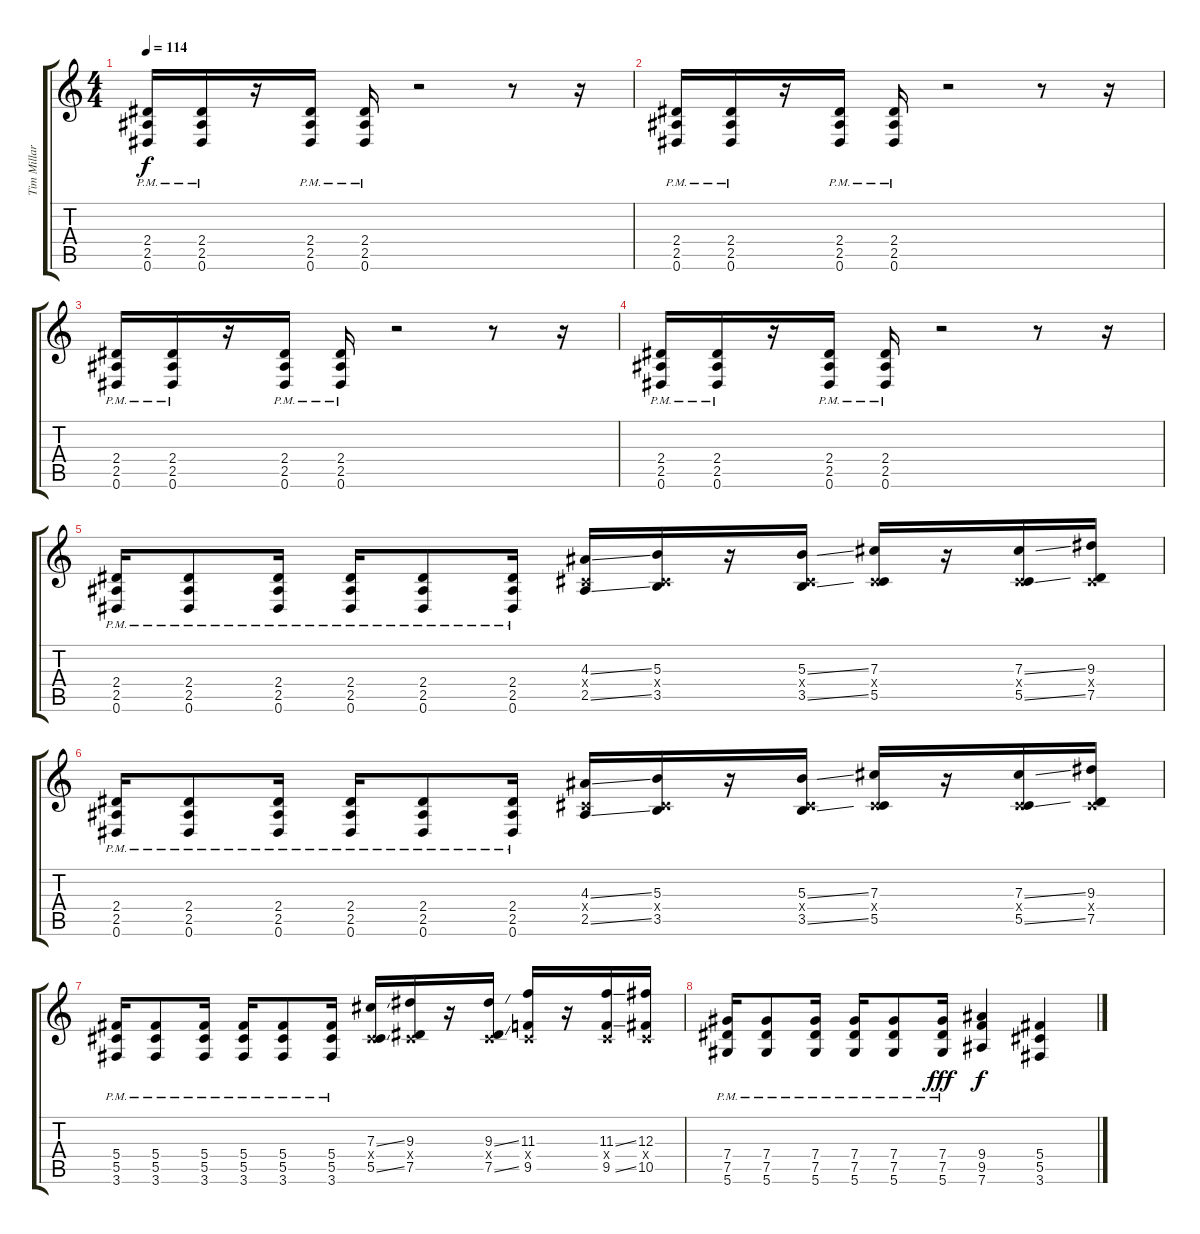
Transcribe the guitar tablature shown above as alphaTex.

\track ("Tim Millar" "Tim Millar") {instrument distortionguitar}
\staff {score tabs}
\tuning (Eb4 Bb3 Gb3 Db3 Ab2 Eb2) {hide}
\ts (4 4)
\tempo 114
\clef g2
\ks c
(2.4{pm} 2.5{pm} 0.6{pm}).16{dy f} (2.4{pm} 2.5{pm} 0.6{pm}).16 r.16 (2.4{pm} 2.5{pm} 0.6{pm}).16 (2.4{pm} 2.5{pm} 0.6{pm}).16 r.2 r.8 r.16 |
(2.4{pm} 2.5{pm} 0.6{pm}).16 (2.4{pm} 2.5{pm} 0.6{pm}).16 r.16 (2.4{pm} 2.5{pm} 0.6{pm}).16 (2.4{pm} 2.5{pm} 0.6{pm}).16 r.2 r.8 r.16 |
(2.4{pm} 2.5{pm} 0.6{pm}).16 (2.4{pm} 2.5{pm} 0.6{pm}).16 r.16 (2.4{pm} 2.5{pm} 0.6{pm}).16 (2.4{pm} 2.5{pm} 0.6{pm}).16 r.2 r.8 r.16 |
(2.4{pm} 2.5{pm} 0.6{pm}).16 (2.4{pm} 2.5{pm} 0.6{pm}).16 r.16 (2.4{pm} 2.5{pm} 0.6{pm}).16 (2.4{pm} 2.5{pm} 0.6{pm}).16 r.2 r.8 r.16 |
(2.4{pm} 2.5{pm} 0.6{pm}).16 (2.4{pm} 2.5{pm} 0.6{pm}).8 (2.4{pm} 2.5{pm} 0.6{pm}).16 (2.4{pm} 2.5{pm} 0.6{pm}).16 (2.4{pm} 2.5{pm} 0.6{pm}).8 (2.4{pm} 2.5{pm} 0.6{pm}).16 (4.3{ss} 0.4{x} 2.5{ss}).16 (5.3 0.4{x} 3.5).16 r.16 (5.3{ss} 0.4{x} 3.5{ss}).16 (7.3 0.4{x} 5.5).16 r.16 (7.3{ss} 0.4{x} 5.5{ss}).16 (9.3 0.4{x} 7.5).16 |
(2.4{pm} 2.5{pm} 0.6{pm}).16 (2.4{pm} 2.5{pm} 0.6{pm}).8 (2.4{pm} 2.5{pm} 0.6{pm}).16 (2.4{pm} 2.5{pm} 0.6{pm}).16 (2.4{pm} 2.5{pm} 0.6{pm}).8 (2.4{pm} 2.5{pm} 0.6{pm}).16 (4.3{ss} 0.4{x} 2.5{ss}).16 (5.3 0.4{x} 3.5).16 r.16 (5.3{ss} 0.4{x} 3.5{ss}).16 (7.3 0.4{x} 5.5).16 r.16 (7.3{ss} 0.4{x} 5.5{ss}).16 (9.3 0.4{x} 7.5).16 |
(5.4{pm} 5.5{pm} 3.6{pm}).16 (5.4{pm} 5.5{pm} 3.6{pm}).8 (5.4{pm} 5.5{pm} 3.6{pm}).16 (5.4{pm} 5.5{pm} 3.6{pm}).16 (5.4{pm} 5.5{pm} 3.6{pm}).8 (5.4{pm} 5.5{pm} 3.6{pm}).16 (7.3{ss} 0.4{x} 5.5{ss}).16 (9.3 0.4{x} 7.5).16 r.16 (9.3{ss} 0.4{x} 7.5{ss}).16 (11.3 0.4{x} 9.5).16 r.16 (11.3{ss} 0.4{x} 9.5{ss}).16 (12.3 0.4{x} 10.5).16 |
(7.4{pm} 7.5{pm} 5.6{pm}).16 (7.4{pm} 7.5{pm} 5.6{pm}).8 (7.4{pm} 7.5{pm} 5.6{pm}).16 (7.4{pm} 7.5{pm} 5.6{pm}).16 (7.4{pm} 7.5{pm} 5.6{pm}).8 (7.4{pm} 7.5{pm} 5.6{pm}).16{dy fff} (9.4 9.5 7.6).4{dy f} (5.4 5.5 3.6).4
